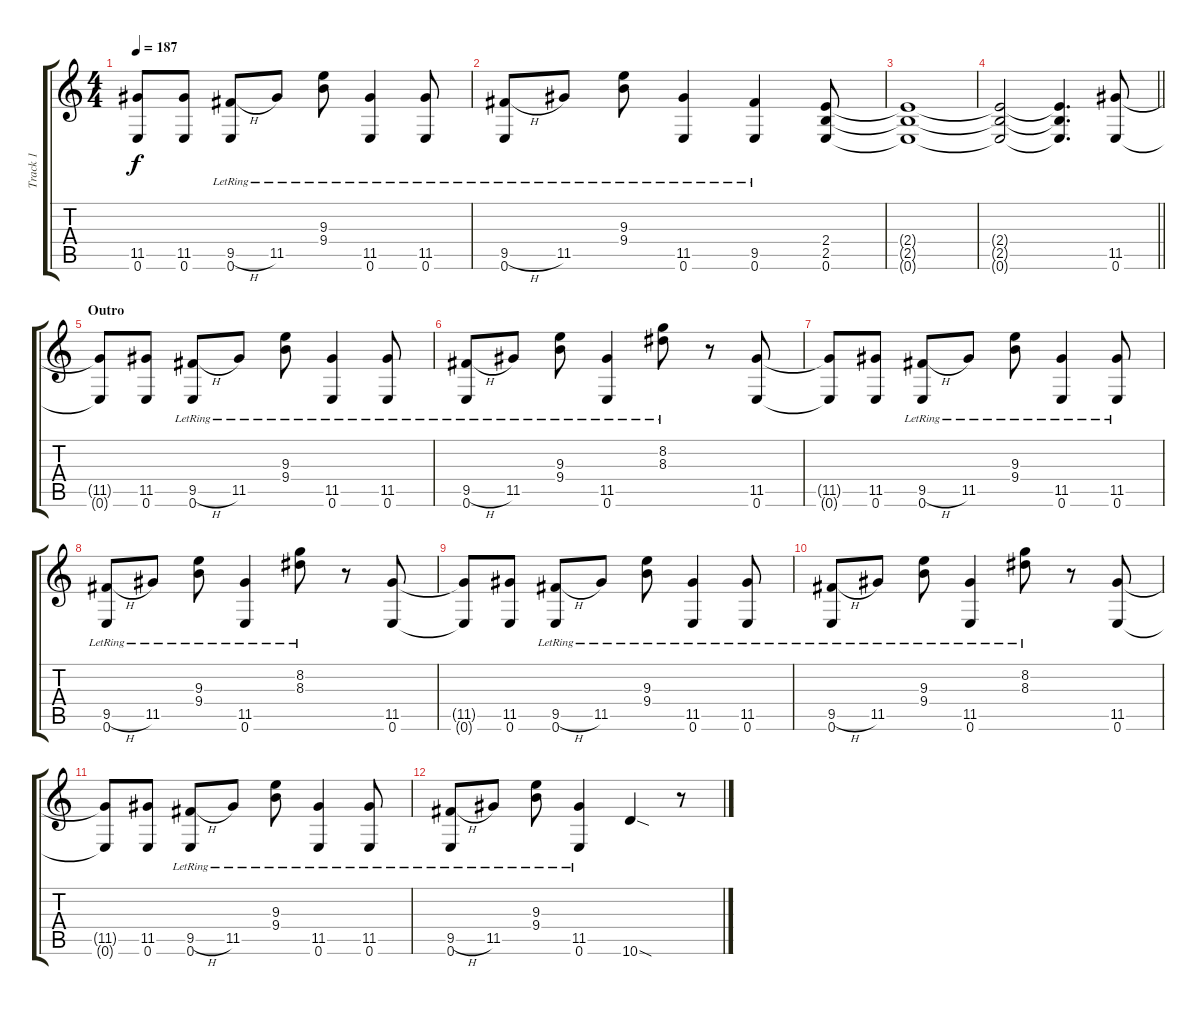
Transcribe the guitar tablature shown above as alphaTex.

\track ("Track 1" "Track 1") {instrument distortionguitar}
\staff {score tabs}
\tuning (E4 B3 G3 D3 A2 E2) {hide}
\ts (4 4)
\tempo 187
\clef g2
\ks c
(11.5 0.6).8{dy f} (11.5 0.6).8 (9.5{h lr} 0.6{lr}).8 11.5{lr}.8 (9.3{lr} 9.4{lr}).8 (11.5{lr} 0.6{lr}).4 (11.5{lr} 0.6{lr}).8 |
(9.5{h lr} 0.6{lr}).8 11.5{lr}.8 (9.3{lr} 9.4{lr}).8 (11.5{lr} 0.6{lr}).4 (9.5{lr} 0.6{lr}).4 (2.4 2.5 0.6).8 |
(2.4{t} 2.5{t} 0.6{t}).1 |
\barLineRight lightlight
(2.4{t} 2.5{t} 0.6{t}).2 (2.4{t} 2.5{t} 0.6{t}).4{d} (11.5 0.6).8 |
\section ("" "Outro")
(11.5{t} 0.6{t}).8 (11.5 0.6).8 (9.5{h lr} 0.6{lr}).8 11.5{lr}.8 (9.3{lr} 9.4{lr}).8 (11.5{lr} 0.6{lr}).4 (11.5{lr} 0.6{lr}).8 |
(9.5{h lr} 0.6{lr}).8 11.5{lr}.8 (9.3{lr} 9.4{lr}).8 (11.5{lr} 0.6{lr}).4 (8.2{lr} 8.3{lr}).8 r.8 (11.5 0.6).8 |
(11.5{t} 0.6{t}).8 (11.5 0.6).8 (9.5{h lr} 0.6{lr}).8 11.5{lr}.8 (9.3{lr} 9.4{lr}).8 (11.5{lr} 0.6{lr}).4 (11.5{lr} 0.6{lr}).8 |
(9.5{h lr} 0.6{lr}).8 11.5{lr}.8 (9.3{lr} 9.4{lr}).8 (11.5{lr} 0.6{lr}).4 (8.2{lr} 8.3{lr}).8 r.8 (11.5 0.6).8 |
(11.5{t} 0.6{t}).8 (11.5 0.6).8 (9.5{h lr} 0.6{lr}).8 11.5{lr}.8 (9.3{lr} 9.4{lr}).8 (11.5{lr} 0.6{lr}).4 (11.5{lr} 0.6{lr}).8 |
(9.5{h lr} 0.6{lr}).8 11.5{lr}.8 (9.3{lr} 9.4{lr}).8 (11.5{lr} 0.6{lr}).4 (8.2{lr} 8.3{lr}).8 r.8 (11.5 0.6).8 |
(11.5{t} 0.6{t}).8 (11.5 0.6).8 (9.5{h lr} 0.6{lr}).8 11.5{lr}.8 (9.3{lr} 9.4{lr}).8 (11.5{lr} 0.6{lr}).4 (11.5{lr} 0.6{lr}).8 |
(9.5{h lr} 0.6{lr}).8 11.5{lr}.8 (9.3{lr} 9.4{lr}).8 (11.5{lr} 0.6{lr}).4 10.6{sod}.4 r.8
